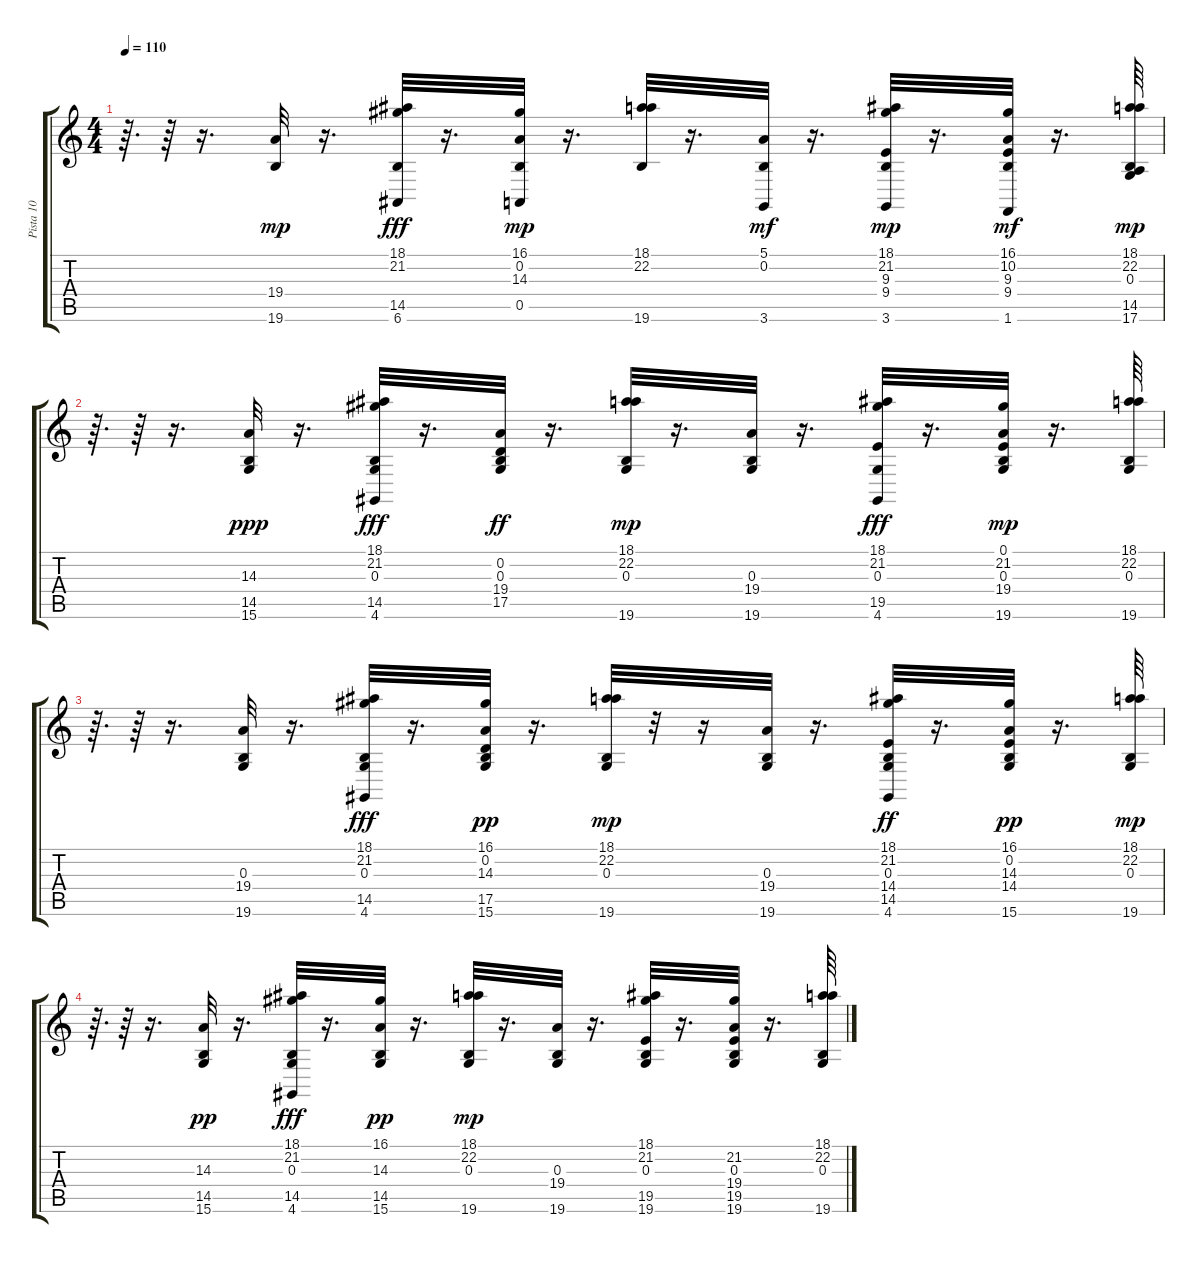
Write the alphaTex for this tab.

\track ("Pista 10" "Pista 10") {instrument cello}
\staff {score tabs}
\tuning (E4 B3 G3 D3 A2 E2) {hide}
\ts (4 4)
\tempo 110
\clef g2
\ks c
r.64{d dy mp} r.64 r.16{d} (19.4 19.6).32 r.16{d} (18.1 21.2 14.5 6.6).32{dy fff} r.16{d} (16.1 0.2 14.3 0.5).32{dy mp} r.16{d} (18.1 22.2 19.6).32 r.16{d} (5.1 0.2 3.6).32{dy mf} r.16{d} (18.1 21.2 9.3 9.4 3.6).32{dy mp} r.16{d} (16.1 10.2 9.3 9.4 1.6).32{dy mf} r.16{d} (18.1 22.2 0.3 14.5 17.6).64{dy mp} |
r.64{d} r.64 r.16{d} (14.3 14.5 15.6).32{dy ppp} r.16{d} (18.1 21.2 0.3 14.5 4.6).32{dy fff} r.16{d} (0.2 0.3 19.4 17.5).32{dy ff} r.16{d} (18.1 22.2 0.3 19.6).32{dy mp} r.16{d} (0.3 19.4 19.6).32 r.16{d} (18.1 21.2 0.3 19.5 4.6).32{dy fff} r.16{d} (0.1 21.2 0.3 19.4 19.6).32{dy mp} r.16{d} (18.1 22.2 0.3 19.6).64 |
r.64{d} r.64 r.16{d} (0.3 19.4 19.6).32 r.16{d} (18.1 21.2 0.3 14.5 4.6).32{dy fff} r.16{d} (16.1 0.2 14.3 17.5 15.6).32{dy pp} r.16{d} (18.1 22.2 0.3 19.6).32{dy mp} r.32 r.16 (0.3 19.4 19.6).32 r.16{d} (18.1 21.2 0.3 14.4 14.5 4.6).32{dy ff} r.16{d} (16.1 0.2 14.3 14.4 15.6).32{dy pp} r.16{d} (18.1 22.2 0.3 19.6).64{dy mp} |
r.64{d} r.64 r.16{d} (14.3 14.5 15.6).32{dy pp} r.16{d} (18.1 21.2 0.3 14.5 4.6).32{dy fff} r.16{d} (16.1 14.3 14.5 15.6).32{dy pp} r.16{d} (18.1 22.2 0.3 19.6).32{dy mp} r.16{d} (0.3 19.4 19.6).32 r.16{d} (18.1 21.2 0.3 19.5 19.6).32 r.16{d} (21.2 0.3 19.4 19.5 19.6).32 r.16{d} (18.1 22.2 0.3 19.6).64
